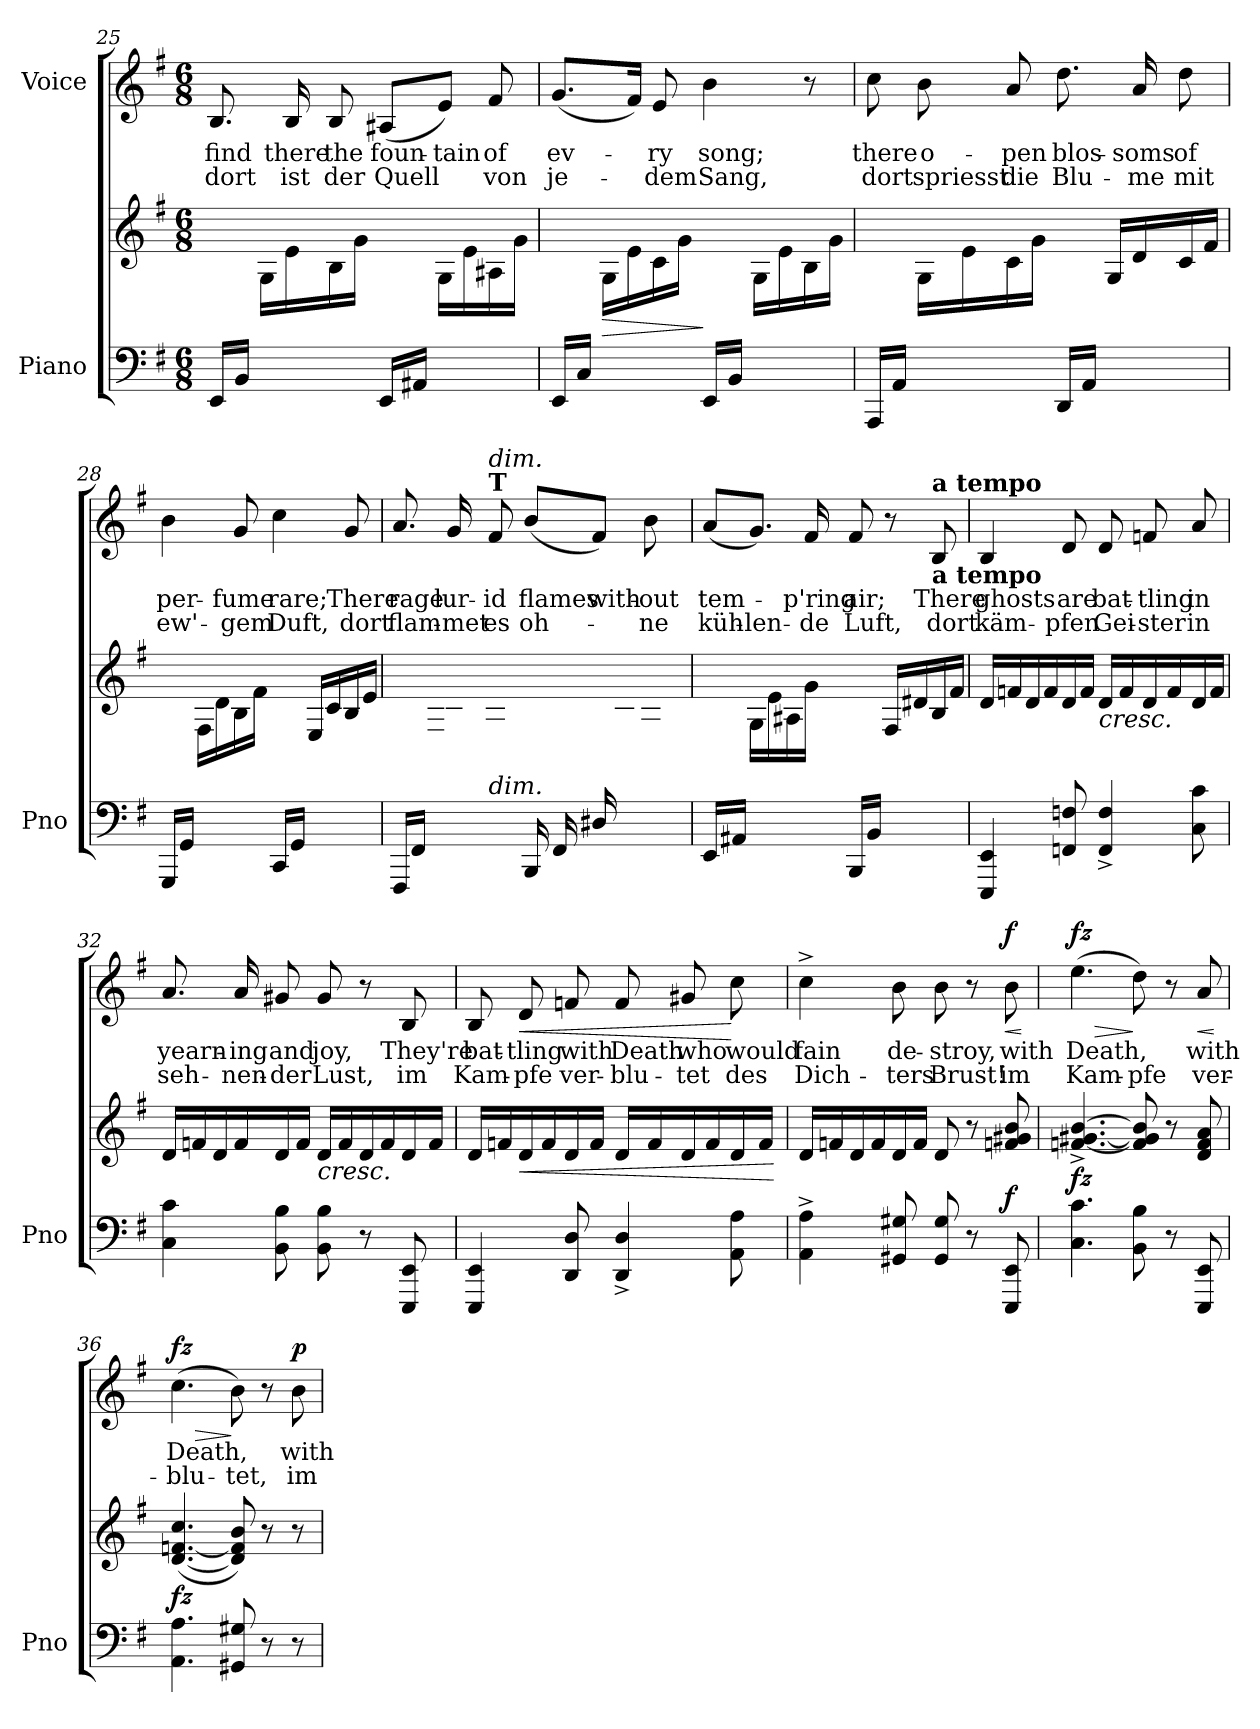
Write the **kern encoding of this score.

**kern	**kern	**dynam	**kern	**text	**text	**dynam
*part2	*part2	*part2	*part1	*part1	*part1	*part1
*staff3	*staff2	*staff2/3	*staff1	*staff1	*staff1	*staff1
*I"Piano	*	*	*I"Voice	*	*	*
*I'Pno	*	*	*	*	*	*
*clefF4	*clefG2	*	*clefG2	*	*	*
*k[f#]	*k[f#]	*	*k[f#]	*	*	*
*M6/8	*M6/8	*	*M6/8	*	*	*
=25	=25	=25	=25	=25	=25	=25
*	*^	*	*	*	*	*
!	!	!	!	!	!LO:LY:b	!LO:LY:b	!
(>16EE/LL	2.ryy	8ryy	.	8.B/	find	dort	.
16BB/JJ	.	.	.	.	.	.	.
4ryy	.	16G\LL	.	.	.	.	.
!	!	!	!	!	!LO:LY:b	!LO:LY:b	!
.	.	16e\	.	16B/	there	ist	.
!	!	!	!	!	!LO:LY:b	!LO:LY:b	!
.	.	16B\	.	8B/	the	der	.
.	.	16g\JJ)	.	.	.	.	.
!	!	!	!	!	!LO:LY:b	!LO:LY:b	!
(>16EE/LL	.	8ryy	.	(>8A#X/L	foun-	Quell	.
16AA#X/JJ	.	.	.	.	.	.	.
!	!	!	!	!	!LO:LY:b	!	!
4ryy	.	16G\LL	.	8e/J)	-tain	.	.
.	.	16e\	.	.	.	.	.
!	!	!	!	!	!LO:LY:b	!LO:LY:b	!
.	.	16A#X\	.	8f#/	of	von	.
.	.	16g\JJ)	.	.	.	.	.
=26	=26	=26	=26	=26	=26	=26	=26
!	!	!	!	!	!LO:LY:b	!LO:LY:b	!
(>16EE/LL	2.ryy	8ryy	.	(<8.g/L	ev-	je-	.
16C/JJ	.	.	.	.	.	.	.
!	!	!	!LO:HP:b	!	!	!	!
4ryy	.	16G\LL	>	.	.	.	.
.	.	16e\	.	16f#/Jk)	.	.	.
!	!	!	!	!	!LO:LY:b	!LO:LY:b	!
.	.	16c\	.	8e/	-ry	-dem	.
.	.	16g\JJ)	.	.	.	.	.
!	!	!	!	!	!LO:LY:b	!LO:LY:b	!
(>16EE/LL	.	8ryy	]	4b\	song;	Sang,	.
16BB/JJ	.	.	.	.	.	.	.
4ryy	.	16G\LL	.	.	.	.	.
.	.	16e\	.	.	.	.	.
.	.	16B\	.	8r	.	.	.
.	.	16g\JJ)	.	.	.	.	.
!!LO:LB:g=z
=27	=27	=27	=27	=27	=27	=27	=27
!	!	!	!	!	!LO:LY:b	!LO:LY:b	!
(>16AAA/LL	2.ryy	8ryy	.	8cc\	there	dort	.
16AA/JJ	.	.	.	.	.	.	.
!	!	!	!	!	!LO:LY:b	!LO:LY:b	!
4ryy	.	16G\LL	.	8b\	o-	spriesst	.
.	.	16e\	.	.	.	.	.
!	!	!	!	!	!LO:LY:b	!LO:LY:b	!
.	.	16c\	.	8a/	-pen	die	.
.	.	16g\JJ)	.	.	.	.	.
!	!	!	!	!	!LO:LY:b	!LO:LY:b	!
(>16DD/LL	.	8ryy	.	8.dd\	blos-	Blu-	.
16AA/JJ	.	.	.	.	.	.	.
4ryy	.	16G/LL	.	.	.	.	.
!	!	!	!	!	!LO:LY:b	!LO:LY:b	!
.	.	16d/	.	16a/	-soms	-me	.
!	!	!	!	!	!LO:LY:b	!LO:LY:b	!
.	.	16c/	.	8dd\	of	mit	.
.	.	16f#/JJ)	.	.	.	.	.
=28	=28	=28	=28	=28	=28	=28	=28
!	!	!	!	!	!LO:LY:b	!LO:LY:b	!
(>16GGG/LL	2.ryy	8ryy	.	4b\	per-	ew'-	.
16GG/JJ	.	.	.	.	.	.	.
4ryy	.	16F#\LL	.	.	.	.	.
.	.	16d\	.	.	.	.	.
!	!	!	!	!	!LO:LY:b	!LO:LY:b	!
.	.	16B\	.	8g/	-fume	-gem	.
.	.	16f#\JJ)	.	.	.	.	.
!	!	!	!	!	!LO:LY:b	!LO:LY:b	!
(>16CC/LL	.	8ryy	.	4cc\	rare;	Duft,	.
16GG/JJ	.	.	.	.	.	.	.
4ryy	.	16E/LL	.	.	.	.	.
.	.	16c/	.	.	.	.	.
!	!	!	!	!	!LO:LY:b	!LO:LY:b	!
.	.	16B/	.	8g/	There	dort	.
.	.	16e/JJ)	.	.	.	.	.
=29	=29	=29	=29	=29	=29	=29	=29
!	!	!	!	!	!LO:LY:b	!LO:LY:b	!
(>16FFF#/LL	2.ryy	8ryy	.	8.a/	rage	flam-	.
16FF#/JJ	.	.	.	.	.	.	.
8ryy	.	16E\LL	.	.	.	.	.
!	!	!	!	!	!LO:LY:b	!LO:LY:b	!
.	.	16c\	.	16g/	lur-	-met	.
!	!	!	!	!LO:TX:a:B:t=T	!	!	!
!	!	!	!	!LO:TX:a:i:t=dim.	!	!	!
!LO:TX:a:i:t=dim.	!	!	!	!	!	!	!
!	!	!	!	!	!LO:LY:b	!LO:LY:b	!
8ryy	.	16A\	.	8f#/	-id	es	.
.	.	16e\JJ)	.	.	.	.	.
!	!	!	!	!	!LO:LY:b	!LO:LY:b	!
(<16BBB/LL	.	8.ryy	.	(<8b/L	flames	oh-	.
16FF#/	.	.	.	.	.	.	.
!	!	!	!	!	!LO:LY:b	!	!
16D#X/	.	.	.	8f#/J)	with-	.	.
8.ryy	.	16B\	.	.	.	.	.
!	!	!	!	!	!LO:LY:b	!LO:LY:b	!
.	.	16A\	.	8b\	-out	-ne	.
.	.	16d#X\JJ)	.	.	.	.	.
!!LO:PB:g=z
=30	=30	=30	=30	=30	=30	=30	=30
!	!	!	!	!	!LO:LY:b	!LO:LY:b	!
(>16EE/LL	2.ryy	8ryy	.	(>8a/L	tem-	küh-	.
16AA#X/JJ	.	.	.	.	.	.	.
!	!	!	!	!	!	!LO:LY:b	!
4ryy	.	16G\LL	.	8.g/J)	.	-len-	.
.	.	16e\	.	.	.	.	.
.	.	16A#X\	.	.	.	.	.
!	!	!	!	!	!LO:LY:b	!LO:LY:b	!
.	.	16g\JJ)	.	16f#/	-p'ring	-de	.
!	!	!	!	!	!LO:LY:b	!LO:LY:b	!
(>16BBB/LL	.	8ryy	.	8f#/	air;	Luft,	.
16BB/JJ	.	.	.	.	.	.	.
4ryy	.	16F#/LL	.	8r	.	.	.
.	.	16d#X/	.	.	.	.	.
!	!	!	!	!LO:TX:a:B:t=a tempo	!	!	!
!	!	!	!	!LO:TX:b:B:t=a tempo	!	!	!
!	!	!	!	!	!LO:LY:b	!LO:LY:b	!
.	.	16B/	.	8B/	There	dort	.
.	.	16f#/JJ)	.	.	.	.	.
=31	=31	=31	=31	=31	=31	=31	=31
!	!	!	!	!	!LO:LY:b	!LO:LY:b	!
*	*v	*v	*	*	*	*	*
4EEE/ 4EE/	16d/LL	.	4B/	ghosts	käm-	.
.	16fn/	.	.	.	.	.
.	16d/	.	.	.	.	.
.	16f/	.	.	.	.	.
!	!	!	!	!LO:LY:b	!LO:LY:b	!
8FFn/ 8Fn/	16d/	.	8d/	are	-pfen	.
.	16f/JJ	.	.	.	.	.
!	!LO:TX:b:i:t=cresc.	!	!	!	!	!
!	!	!	!	!LO:LY:b	!LO:LY:b	!
4FF/^ 4F/^	16d/LL	.	8d/	bat-	Gei-	.
.	16f/	.	.	.	.	.
!	!	!	!	!LO:LY:b	!LO:LY:b	!
.	16d/	.	8fn/	-tling	-ster	.
.	16f/	.	.	.	.	.
!	!	!	!	!LO:LY:b	!LO:LY:b	!
8C\ 8c\	16d/	.	8a/	in	in	.
.	16f/JJ	.	.	.	.	.
=32	=32	=32	=32	=32	=32	=32
!	!	!	!	!LO:LY:b	!LO:LY:b	!
4C\ 4c\	16d/LL	.	8.a/	yearn-	seh-	.
.	16fn/	.	.	.	.	.
.	16d/	.	.	.	.	.
!	!	!	!	!LO:LY:b	!LO:LY:b	!
.	16f/	.	16a/	-ing	-nen-	.
!	!	!	!	!LO:LY:b	!LO:LY:b	!
8BB\ 8B\	16d/	.	8g#X/	and	-der	.
.	16f/JJ	.	.	.	.	.
!	!LO:TX:b:i:t=cresc.	!	!	!	!	!
!	!	!	!	!LO:LY:b	!LO:LY:b	!
8BB\ 8B\	16d/LL	.	8g#/	joy,	Lust,	.
.	16f/	.	.	.	.	.
8r	16d/	.	8r	.	.	.
.	16f/	.	.	.	.	.
!	!	!	!	!LO:LY:b	!LO:LY:b	!
8EEE/ 8EE/	16d/	.	8B/	They're	im	.
.	16f/JJ	.	.	.	.	.
!!LO:PB:g=z
=33	=33	=33	=33	=33	=33	=33
!	!	!	!	!LO:LY:b	!LO:LY:b	!
4EEE/ 4EE/	16d/LL	.	8B/	bat-	Kam-	.
.	16fn/	.	.	.	.	.
!	!	!LO:HP:b	!	!LO:LY:b	!LO:LY:b	!LO:HP:b
.	16d/	<	8d/	-tling	-pfe	<
.	16f/	.	.	.	.	.
!	!	!	!	!LO:LY:b	!LO:LY:b	!
8DD/ 8D/	16d/	.	8fn/	with	ver-	.
.	16f/JJ	.	.	.	.	.
!	!	!	!	!LO:LY:b	!LO:LY:b	!
4DD/^ 4D/^	16d/LL	.	8f/	Death	-blu-	.
.	16f/	.	.	.	.	.
!	!	!	!	!LO:LY:b	!LO:LY:b	!
.	16d/	.	8g#X/	who	-tet	.
.	16f/	.	.	.	.	.
!	!	!	!	!LO:LY:b	!LO:LY:b	!
8AA\ 8A\	16d/	.	8cc\	would	des	[
.	16f/JJ	.	.	.	.	.
.	.	[	.	.	.	.
=34	=34	=34	=34	=34	=34	=34
!	!	!	!	!LO:LY:b	!LO:LY:b	!
4AA\^ 4A\^	16d/LL	.	4cc^\	fain	Dich-	.
.	16fn/	.	.	.	.	.
.	16d/	.	.	.	.	.
.	16f/	.	.	.	.	.
!	!	!	!	!LO:LY:b	!LO:LY:b	!
8GG#X/ 8G#X/	16d/	.	8b\	de-	-ters	.
.	16f/JJ	.	.	.	.	.
!	!	!	!	!LO:LY:b	!LO:LY:b	!
8GG#/ 8G#/	8d/	.	8b\	-stroy,	Brust!	.
8r	8r	.	8r	.	.	.
!	!	!LO:DY:a=2	!	!LO:LY:b	!LO:LY:b	!LO:HP:b
!	!	!	!	!	!	!LO:DY:n=1:a
8EEE/ 8EE/	8fn/ 8g#X/ 8b/	f	8b\	with	im	< f
.	.	.	.	.	.	[
=35	=35	=35	=35	=35	=35	=35
!	!	!LO:DY:a=2	!	!LO:LY:b	!LO:LY:b	!LO:HP:b
!	!	!	!	!	!	!LO:DY:n=1:a
4.C\ 4.c\	[4.fn/^ [4.g#X/^ [4.b/^	fz	(>4.ee\	Death,	Kam-	> fz
!	!	!	!	!	!LO:LY:b	!
8BB\ 8B\	8fn/] 8g#/] 8b/]	.	8dd\)	.	-pfe	]
8r	8r	.	8r	.	.	.
!	!	!	!	!LO:LY:b	!LO:LY:b	!LO:HP:b
8EEE/ 8EE/	8d/ 8f/ 8a/	.	8a/	with	ver-	<
.	.	.	.	.	.	[
!!LO:LB:g=z
=36	=36	=36	=36	=36	=36	=36
!	!	!LO:DY:b	!	!LO:LY:b	!LO:LY:b	!LO:HP:b
!	!	!	!	!	!	!LO:DY:n=1:a
4.AA\ 4.A\	(>[4.d/ [4.fn/ 4.cc/	fz	(>4.cc\	Death,	-blu-	> fz
!	!	!	!	!	!LO:LY:b	!
8GG#X/ 8G#X/	8d/] 8f/] 8b/)	.	8b\)	.	-tet,	]
8r	8r	.	8r	.	.	.
!	!	!	!	!LO:LY:b	!LO:LY:b	!LO:DY:n=2:a
8r	8r	.	8b\	with	im	p
=	=	=	=	=	=	=
*-	*-	*-	*-	*-	*-	*-
